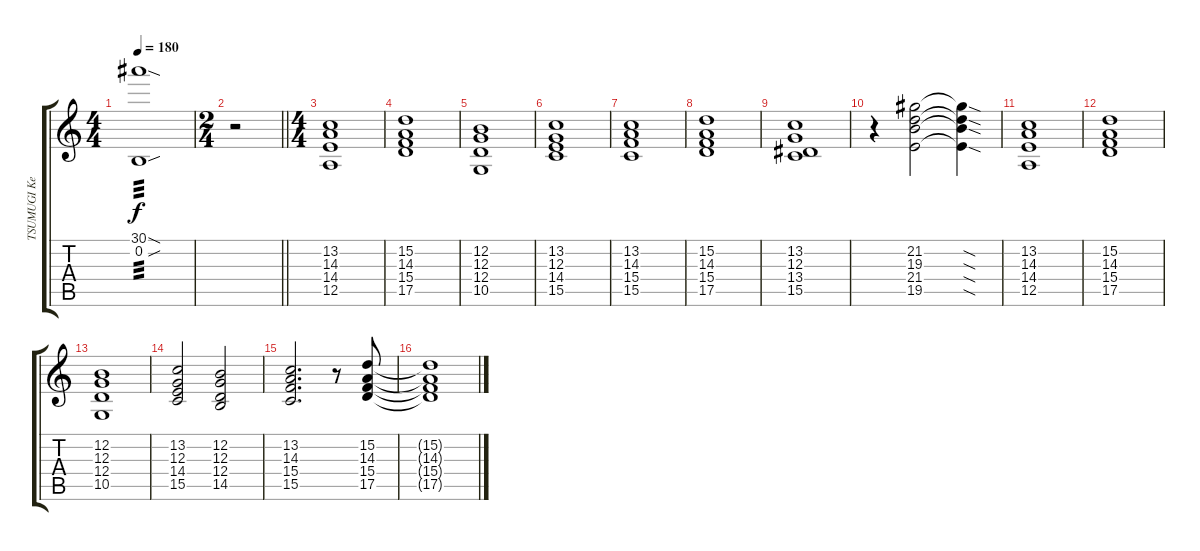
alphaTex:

\track ("TSUMUGI Keyboard" "TSUMUGI Ke") {instrument lead2sawtooth}
\staff {score tabs}
\tuning (E4 B3 G3 D3 A2 E2) {hide}
\ts (4 4)
\tempo 180
\clef g2
\ks c
(30.1{sod} 0.2{sou}).1{tp 3 dy f} |
\ts (2 4)
\barLineRight lightlight
r.2 |
\ts (4 4)
(13.2 14.3 14.4 12.5).1 |
(15.2 14.3 15.4 17.5).1 |
(12.2 12.3 12.4 10.5).1 |
(13.2 12.3 14.4 15.5).1 |
(13.2 14.3 15.4 15.5).1 |
(15.2 14.3 15.4 17.5).1 |
(13.2 12.3 13.4 15.5).1 |
r.4 (21.2 19.3 21.4 19.5).2 (21.2{sod t} 19.3{sod t} 21.4{sod t} 19.5{sod t}).4 |
(13.2 14.3 14.4 12.5).1 |
(15.2 14.3 15.4 17.5).1 |
(12.2 12.3 12.4 10.5).1 |
(13.2 12.3 14.4 15.5).2 (12.2 12.3 12.4 14.5).2 |
(13.2 14.3 15.4 15.5).2{d} r.8 (15.2 14.3 15.4 17.5).8 |
(15.2{t} 14.3{t} 15.4{t} 17.5{t}).1
